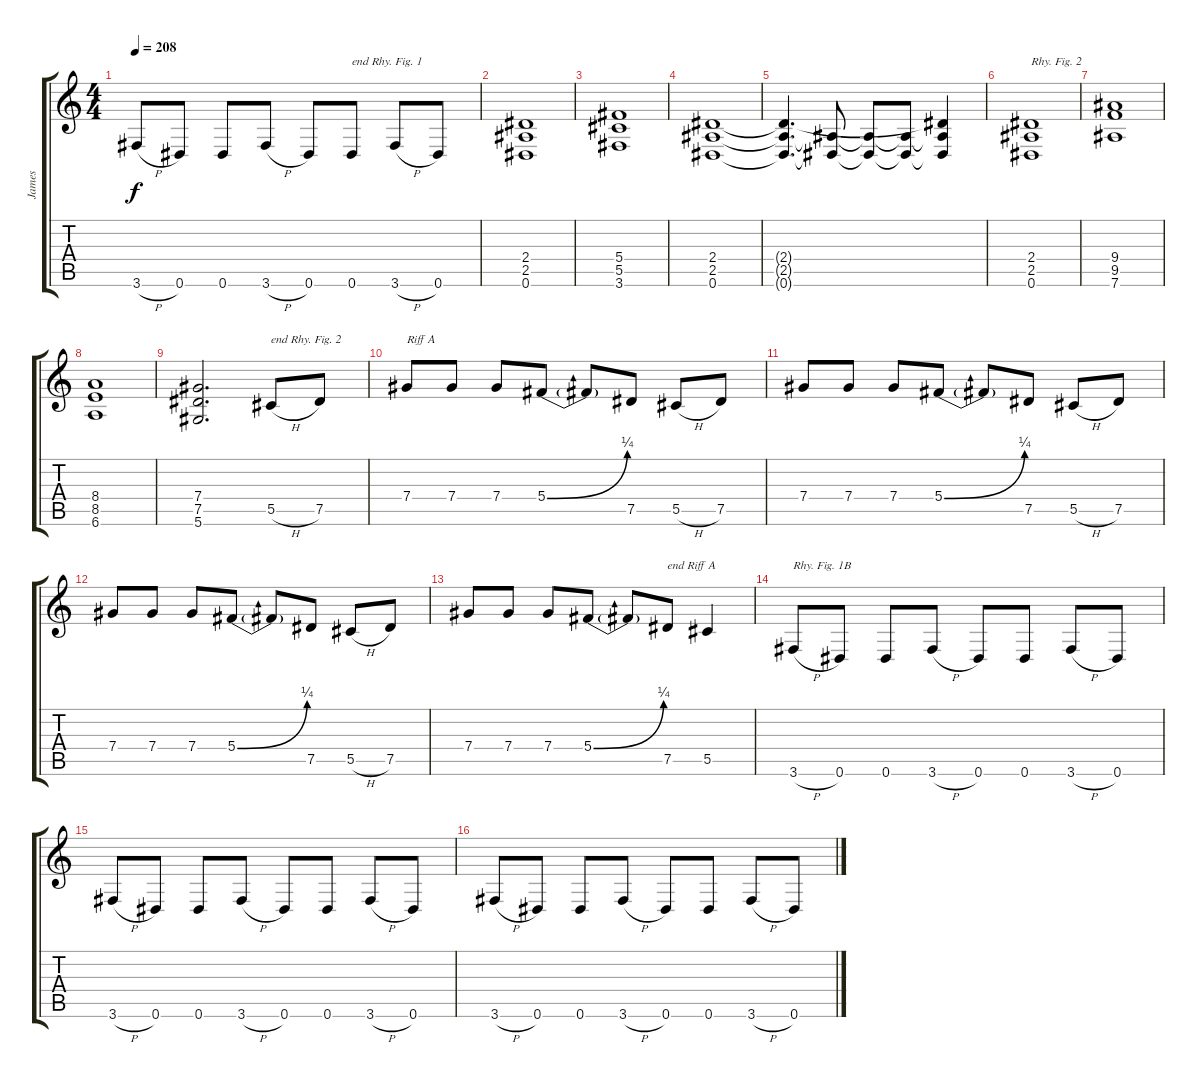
\track ("James" "James") {instrument distortionguitar}
\staff {score tabs}
\tuning (Eb4 Bb3 Gb3 Db3 Ab2 Eb2) {hide}
\ts (4 4)
\tempo 208
\clef g2
\ks c
3.6{h}.8{dy f} 0.6.8 0.6.8 3.6{h}.8 0.6.8 0.6.8{txt "end Rhy. Fig. 1"} 3.6{h}.8 0.6.8 |
(2.4 2.5 0.6).1 |
(5.4 5.5 3.6).1 |
(2.4 2.5 0.6).1 |
(2.4{t} 2.5{t} 0.6{t}).4{d} (2.5{t} 0.6{t}).8 (2.5{t} 0.6{t}).8 (2.5{t} 0.6{t}).8 (2.4{t} 2.5{t} 0.6{t}).4 |
(2.4 2.5 0.6).1{txt "Rhy. Fig. 2"} |
(9.4 9.5 7.6).1 |
(8.4 8.5 6.6).1 |
(7.4 7.5 5.6).2{d} 5.5{h}.8{txt "end Rhy. Fig. 2"} 7.5.8 |
7.4.8{txt "Riff A"} 7.4.8 7.4.8 5.4{be (bend 0 0 60 1)}.8 5.4{t}.8 7.5.8 5.5{h}.8 7.5.8 |
7.4.8 7.4.8 7.4.8 5.4{be (bend 0 0 60 1)}.8 5.4{t}.8 7.5.8 5.5{h}.8 7.5.8 |
7.4.8 7.4.8 7.4.8 5.4{be (bend 0 0 60 1)}.8 5.4{t}.8 7.5.8 5.5{h}.8 7.5.8 |
7.4.8 7.4.8 7.4.8 5.4{be (bend 0 0 60 1)}.8 5.4{t}.8 7.5.8{txt "end Riff A"} 5.5.4 |
3.6{h}.8{txt "Rhy. Fig. 1B"} 0.6.8 0.6.8 3.6{h}.8 0.6.8 0.6.8 3.6{h}.8 0.6.8 |
3.6{h}.8 0.6.8 0.6.8 3.6{h}.8 0.6.8 0.6.8 3.6{h}.8 0.6.8 |
3.6{h}.8 0.6.8 0.6.8 3.6{h}.8 0.6.8 0.6.8 3.6{h}.8 0.6.8
